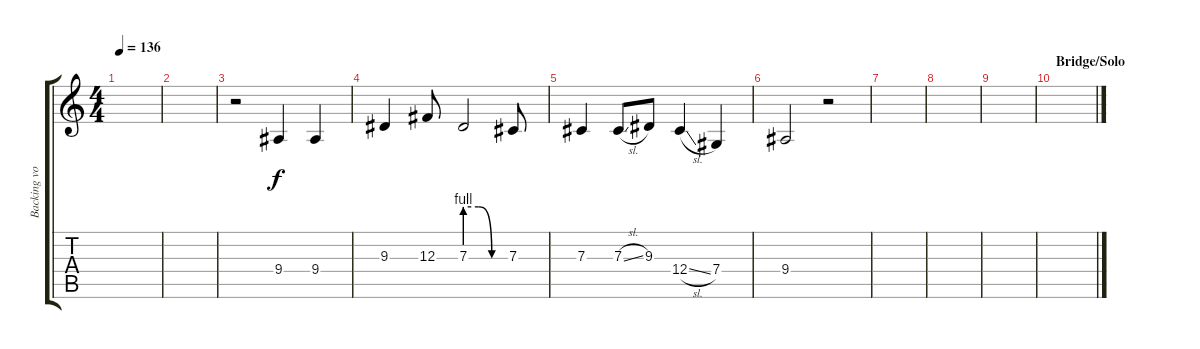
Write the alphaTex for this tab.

\track ("Backing vocals, keys" "Backing vo") {instrument rockorgan}
\staff {score tabs}
\tuning (Eb4 Bb3 Gb3 Db3 Ab2 Eb2) {hide}
\ts (4 4)
\tempo 136
\clef g2
\ks c
|
|
r.2 9.4.4{instrument lead2sawtooth} 9.4.4 |
9.3.4 12.3.8 7.3{be (custom 0 4 20 4 40 0 60 0)}.2{volume 14} 7.3.8{volume 13} |
7.3.4{volume 12} 7.3{sl}.8{volume 16 instrument rockorgan} 9.3.8 12.4{sl}.4 7.4.4 |
9.4.2 r.2 |
|
|
|
\section ("" "Bridge/Solo")
